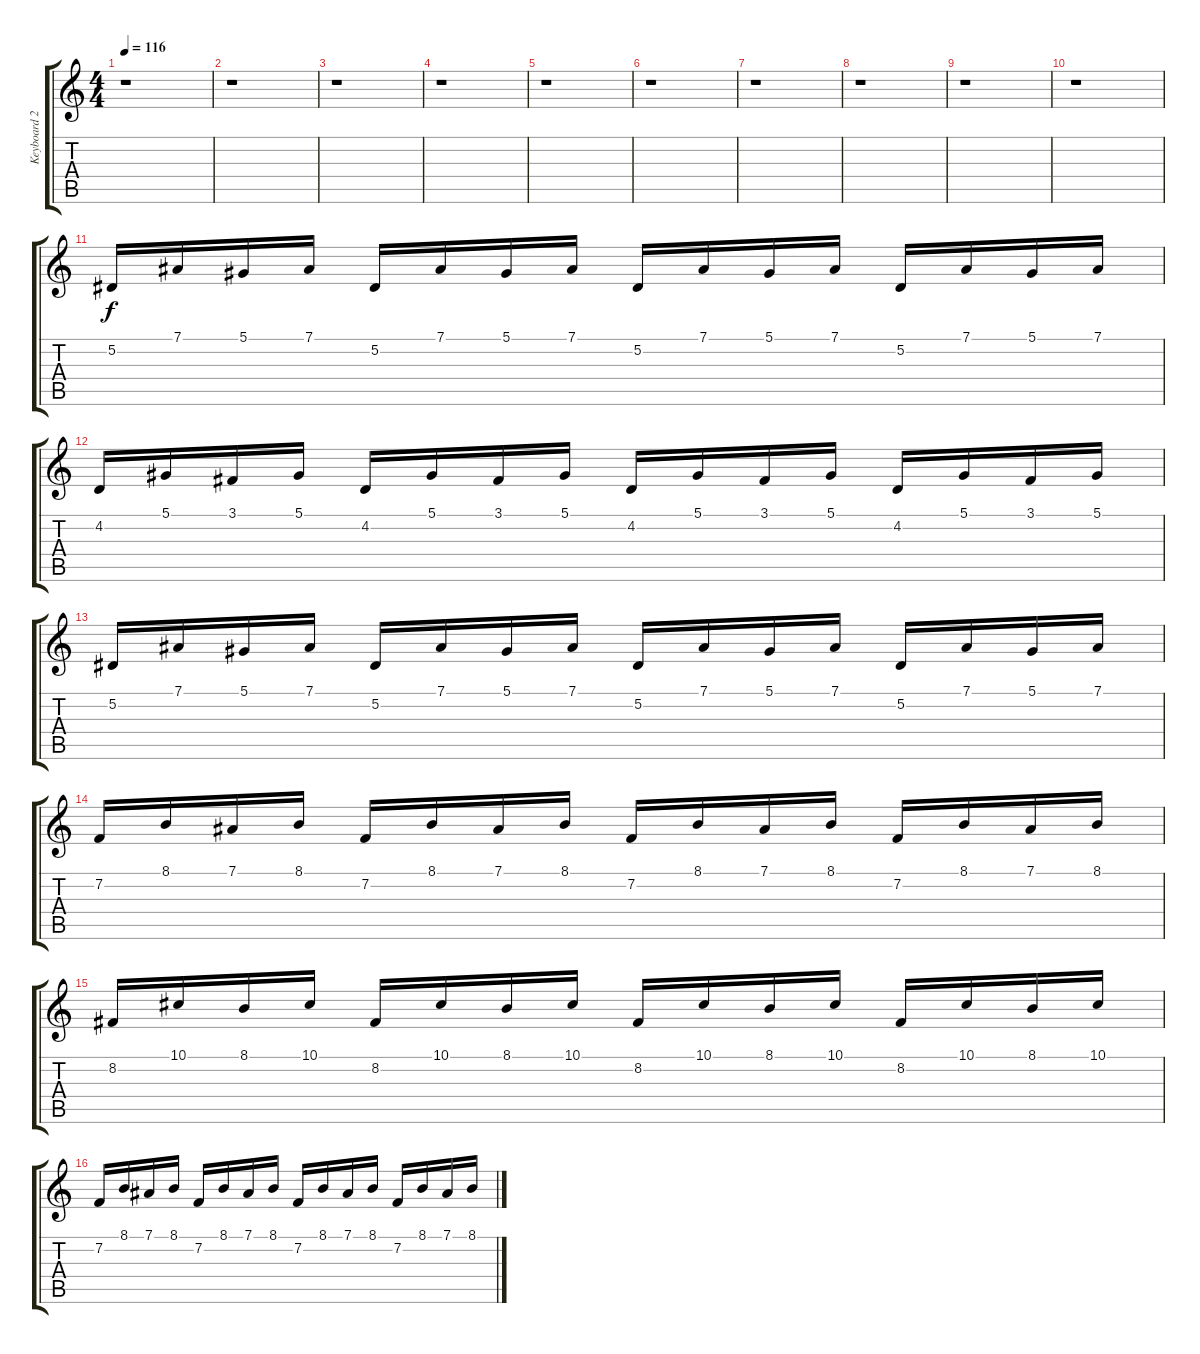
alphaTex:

\track ("Keyboard 2" "Keyboard 2") {instrument pad1newage}
\staff {score tabs}
\tuning (Eb4 Bb3 Gb3 Db3 Ab2 Eb2) {hide}
\ts (4 4)
\tempo 116
\clef g2
\ks c
r.1{dy f} |
r.1 |
r.1 |
r.1 |
r.1 |
r.1 |
r.1 |
r.1 |
r.1 |
r.1 |
5.2.16 7.1.16 5.1.16 7.1.16 5.2.16 7.1.16 5.1.16 7.1.16 5.2.16 7.1.16 5.1.16 7.1.16 5.2.16 7.1.16 5.1.16 7.1.16 |
4.2.16 5.1.16 3.1.16 5.1.16 4.2.16 5.1.16 3.1.16 5.1.16 4.2.16 5.1.16 3.1.16 5.1.16 4.2.16 5.1.16 3.1.16 5.1.16 |
5.2.16 7.1.16 5.1.16 7.1.16 5.2.16 7.1.16 5.1.16 7.1.16 5.2.16 7.1.16 5.1.16 7.1.16 5.2.16 7.1.16 5.1.16 7.1.16 |
7.2.16 8.1.16 7.1.16 8.1.16 7.2.16 8.1.16 7.1.16 8.1.16 7.2.16 8.1.16 7.1.16 8.1.16 7.2.16 8.1.16 7.1.16 8.1.16 |
8.2.16 10.1.16 8.1.16 10.1.16 8.2.16 10.1.16 8.1.16 10.1.16 8.2.16 10.1.16 8.1.16 10.1.16 8.2.16 10.1.16 8.1.16 10.1.16 |
7.2.16 8.1.16 7.1.16 8.1.16 7.2.16 8.1.16 7.1.16 8.1.16 7.2.16 8.1.16 7.1.16 8.1.16 7.2.16 8.1.16 7.1.16 8.1.16
